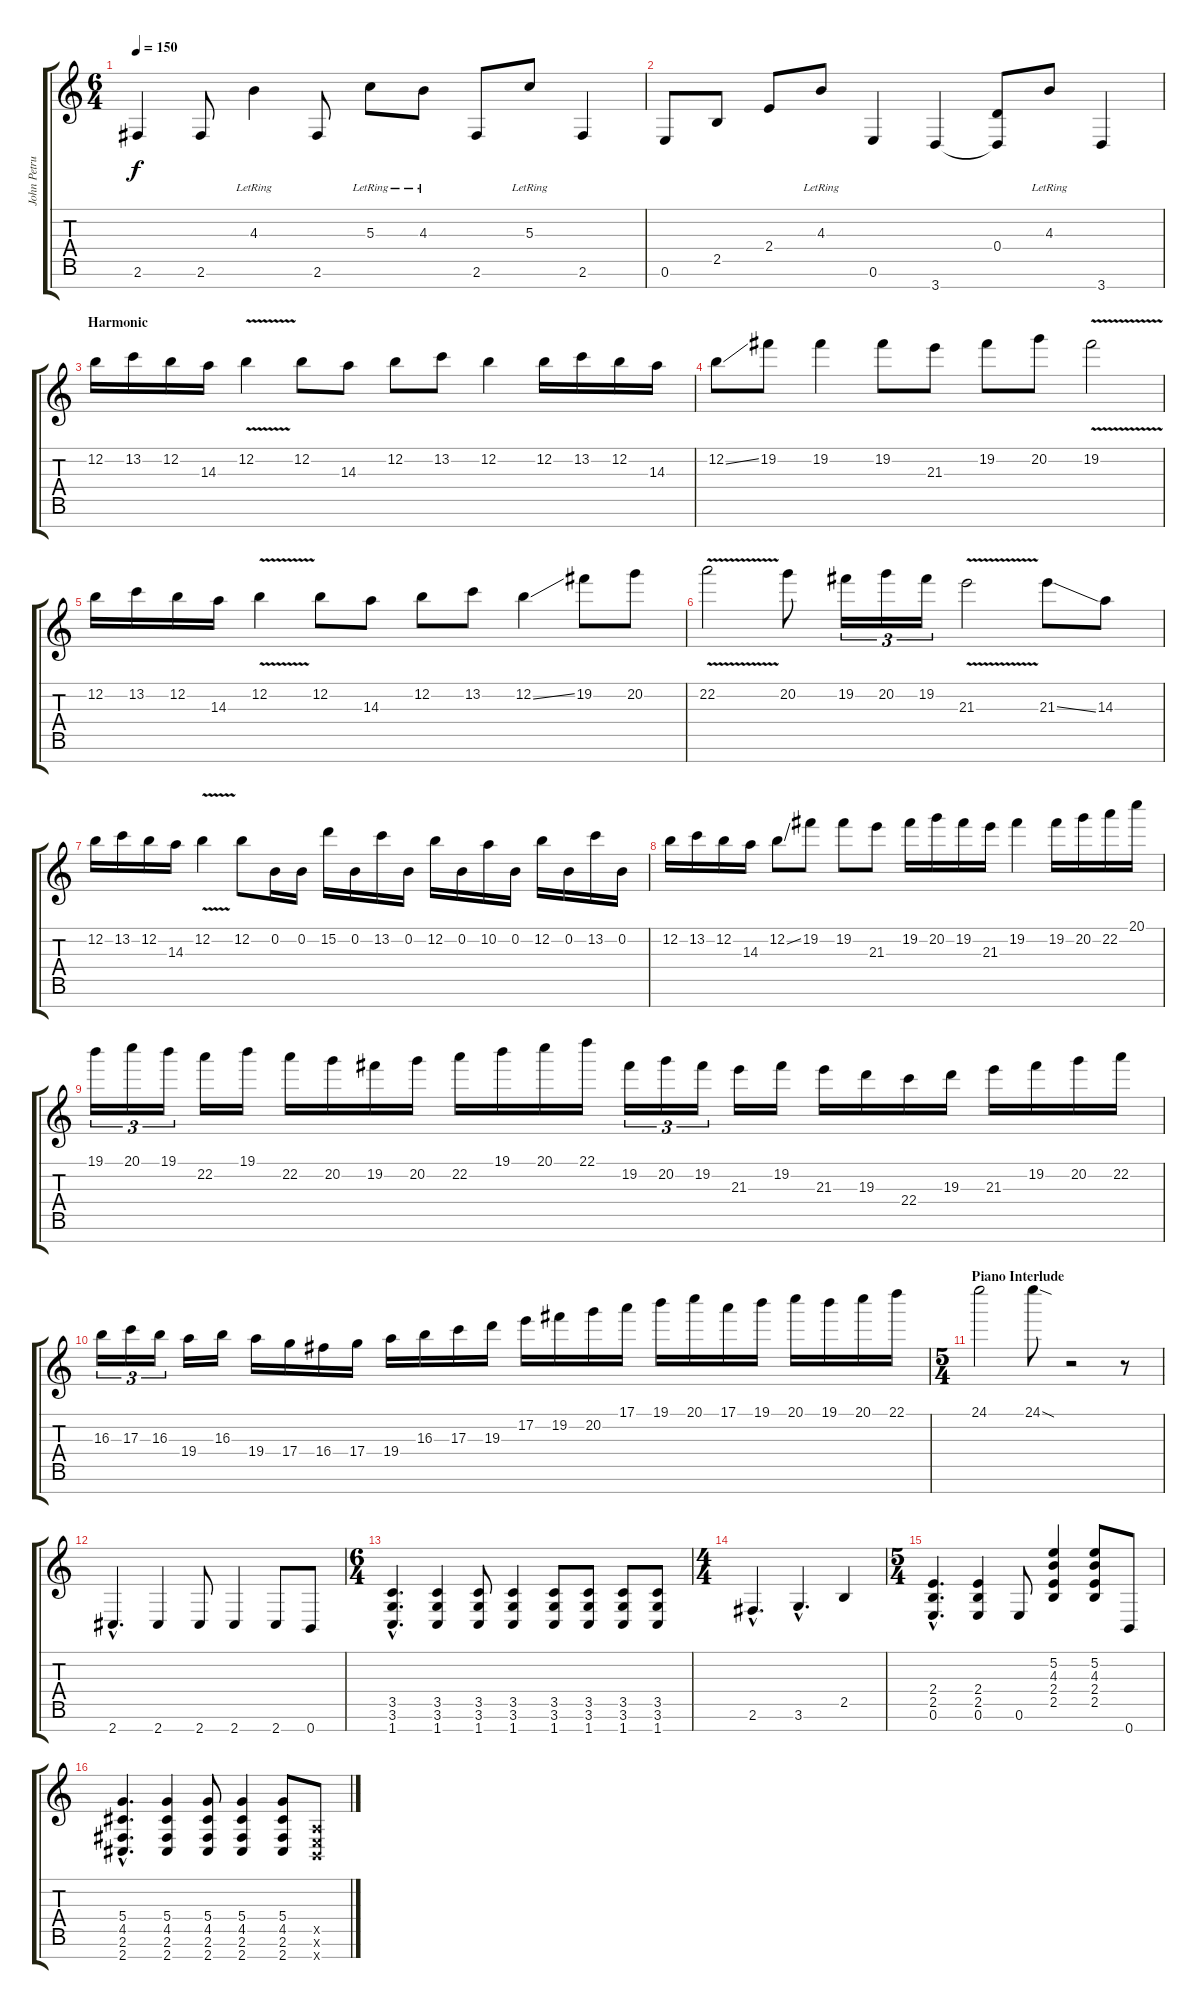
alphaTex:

\track ("John Petrucci" "John Petru") {instrument distortionguitar}
\staff {score tabs}
\tuning (E4 B3 G3 D3 A2 E2 B1) {hide}
\ts (6 4)
\tempo 150
\clef g2
\ks c
2.6.4{dy f} 2.6.8 4.3{lr}.4 2.6.8 5.3{lr}.8 4.3{lr}.8 2.6.8 5.3{lr}.8 2.6.4 |
0.6.8 2.5.8 2.4.8 4.3{lr}.8 0.6.4 3.7.4 (0.4 3.7{t}).8 4.3{lr}.8 3.7.4 |
\section ("" "Harmonic")
12.2.16 13.2.16 12.2.16 14.3.16 12.2{v}.4 12.2.8 14.3.8 12.2.8 13.2.8 12.2.4 12.2.16 13.2.16 12.2.16 14.3.16 |
12.2{ss}.8 19.2.8 19.2.4 19.2.8 21.3.8 19.2.8 20.2.8 19.2{v}.2 |
12.2.16 13.2.16 12.2.16 14.3.16 12.2{v}.4 12.2.8 14.3.8 12.2.8 13.2.8 12.2{ss}.4 19.2.8 20.2.8 |
22.2{v}.2 20.2.8 19.2.16{tu (3 2)} 20.2.16{tu (3 2)} 19.2.16{tu (3 2)} 21.3{v}.2 21.3{ss}.8 14.3.8 |
12.2.16 13.2.16 12.2.16 14.3.16 12.2{v}.4 12.2.8 0.2.16 0.2.16 15.2.16 0.2.16 13.2.16 0.2.16 12.2.16 0.2.16 10.2.16 0.2.16 12.2.16 0.2.16 13.2.16 0.2.16 |
12.2.16 13.2.16 12.2.16 14.3.16 12.2{ss}.8 19.2.8 19.2.8 21.3.8 19.2.16 20.2.16 19.2.16 21.3.16 19.2.4 19.2.16 20.2.16 22.2.16 20.1.16 |
19.1.16{tu (3 2)} 20.1.16{tu (3 2)} 19.1.16{tu (3 2)} 22.2.16 19.1.16 22.2.16 20.2.16 19.2.16 20.2.16 22.2.16 19.1.16 20.1.16 22.1.16 19.2.16{tu (3 2)} 20.2.16{tu (3 2)} 19.2.16{tu (3 2)} 21.3.16 19.2.16 21.3.16 19.3.16 22.4.16 19.3.16 21.3.16 19.2.16 20.2.16 22.2.16 |
16.3.16{tu (3 2)} 17.3.16{tu (3 2)} 16.3.16{tu (3 2)} 19.4.16 16.3.16 19.4.16 17.4.16 16.4.16 17.4.16 19.4.16 16.3.16 17.3.16 19.3.16 17.2.16 19.2.16 20.2.16 17.1.16 19.1.16 20.1.16 17.1.16 19.1.16 20.1.16 19.1.16 20.1.16 22.1.16 |
\ts (5 4)
\section ("" "Piano Interlude")
24.1.2 24.1{sod}.8 r.2 r.8 |
2.7{hac}.4{d} 2.7.4 2.7.8 2.7.4 2.7.8 0.7.8 |
\ts (6 4)
(3.5{hac} 3.6{hac} 1.7{hac}).4{d} (3.5 3.6 1.7).4 (3.5 3.6 1.7).8 (3.5 3.6 1.7).4 (3.5 3.6 1.7).8 (3.5 3.6 1.7).8 (3.5 3.6 1.7).8 (3.5 3.6 1.7).8 |
\ts (4 4)
2.6{hac}.4{d} 3.6{hac}.4{d} 2.5.4 |
\ts (5 4)
(2.4{hac} 2.5{hac} 0.6{hac}).4{d} (2.4 2.5 0.6).4 0.6.8 (5.2 4.3 2.4 2.5).4 (5.2 4.3 2.4 2.5).8 0.7.8 |
(5.4{hac} 4.5{hac} 2.6{hac} 2.7{hac}).4{d} (5.4 4.5 2.6 2.7).4 (5.4 4.5 2.6 2.7).8 (5.4 4.5 2.6 2.7).4 (5.4 4.5 2.6 2.7).8 (0.5{x} 0.6{x} 0.7{x}).8
